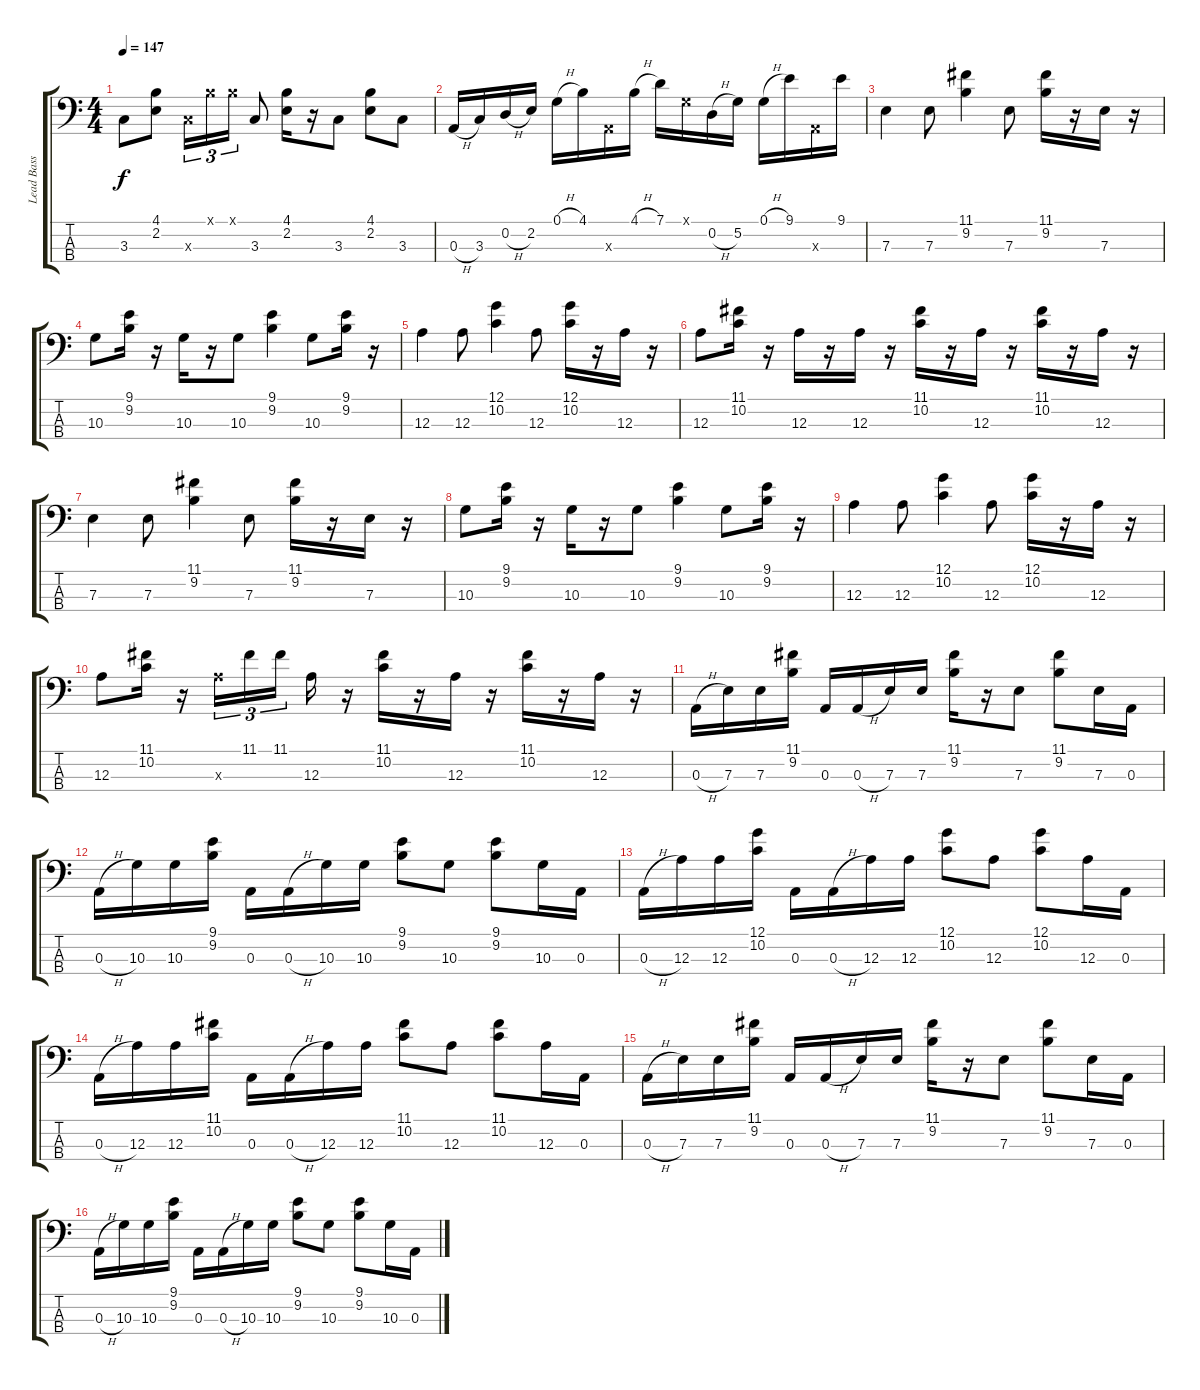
\track ("Lead Bass" "Lead Bass") {instrument slapbass1}
\staff {score tabs}
\tuning (G2 D2 A1 E1) {hide}
\ts (4 4)
\tempo 147
\clef f4
\ks c
3.3.8{dy f} (4.1 2.2).8 3.3{x}.16{tu (3 2)} 4.1{x}.16{tu (3 2)} 4.1{x}.16{tu (3 2)} 3.3.8 (4.1 2.2).16 r.16 3.3.8 (4.1 2.2).8 3.3.8 |
0.3{h}.16 3.3.16 0.2{h}.16 2.2.16 0.1{h}.16 4.1.16 0.3{x}.16 4.1{h}.16 7.1.16 0.1{x}.16 0.2{h}.16 5.2.16 0.1{h}.16 9.1.16 0.3{x}.16 9.1.16 |
7.3.4 7.3.8 (11.1 9.2).4 7.3.8 (11.1 9.2).16 r.16 7.3.16 r.16 |
10.3.8 (9.1 9.2).16 r.16 10.3.16 r.16 10.3.8 (9.1 9.2).4 10.3.8 (9.1 9.2).16 r.16 |
12.3.4 12.3.8 (12.1 10.2).4 12.3.8 (12.1 10.2).16 r.16 12.3.16 r.16 |
12.3.8 (11.1 10.2).16 r.16 12.3.16 r.16 12.3.16 r.16 (11.1 10.2).16 r.16 12.3.16 r.16 (11.1 10.2).16 r.16 12.3.16 r.16 |
7.3.4 7.3.8 (11.1 9.2).4 7.3.8 (11.1 9.2).16 r.16 7.3.16 r.16 |
10.3.8 (9.1 9.2).16 r.16 10.3.16 r.16 10.3.8 (9.1 9.2).4 10.3.8 (9.1 9.2).16 r.16 |
12.3.4 12.3.8 (12.1 10.2).4 12.3.8 (12.1 10.2).16 r.16 12.3.16 r.16 |
12.3.8 (11.1 10.2).16 r.16 12.3{x}.16{tu (3 2)} 11.1.16{tu (3 2)} 11.1.16{tu (3 2) beam splitsecondary} 12.3.16 r.16 (11.1 10.2).16 r.16 12.3.16 r.16 (11.1 10.2).16 r.16 12.3.16 r.16 |
0.3{h}.16 7.3.16 7.3.16 (11.1 9.2).16 0.3.16 0.3{h}.16 7.3.16 7.3.16 (11.1 9.2).16 r.16 7.3.8 (11.1 9.2).8 7.3.16 0.3.16 |
0.3{h}.16 10.3.16 10.3.16 (9.1 9.2).16 0.3.16 0.3{h}.16 10.3.16 10.3.16 (9.1 9.2).8 10.3.8 (9.1 9.2).8 10.3.16 0.3.16 |
0.3{h}.16 12.3.16 12.3.16 (12.1 10.2).16 0.3.16 0.3{h}.16 12.3.16 12.3.16 (12.1 10.2).8 12.3.8 (12.1 10.2).8 12.3.16 0.3.16 |
0.3{h}.16 12.3.16 12.3.16 (11.1 10.2).16 0.3.16 0.3{h}.16 12.3.16 12.3.16 (11.1 10.2).8 12.3.8 (11.1 10.2).8 12.3.16 0.3.16 |
0.3{h}.16 7.3.16 7.3.16 (11.1 9.2).16 0.3.16 0.3{h}.16 7.3.16 7.3.16 (11.1 9.2).16 r.16 7.3.8 (11.1 9.2).8 7.3.16 0.3.16 |
0.3{h}.16 10.3.16 10.3.16 (9.1 9.2).16 0.3.16 0.3{h}.16 10.3.16 10.3.16 (9.1 9.2).8 10.3.8 (9.1 9.2).8 10.3.16 0.3.16
